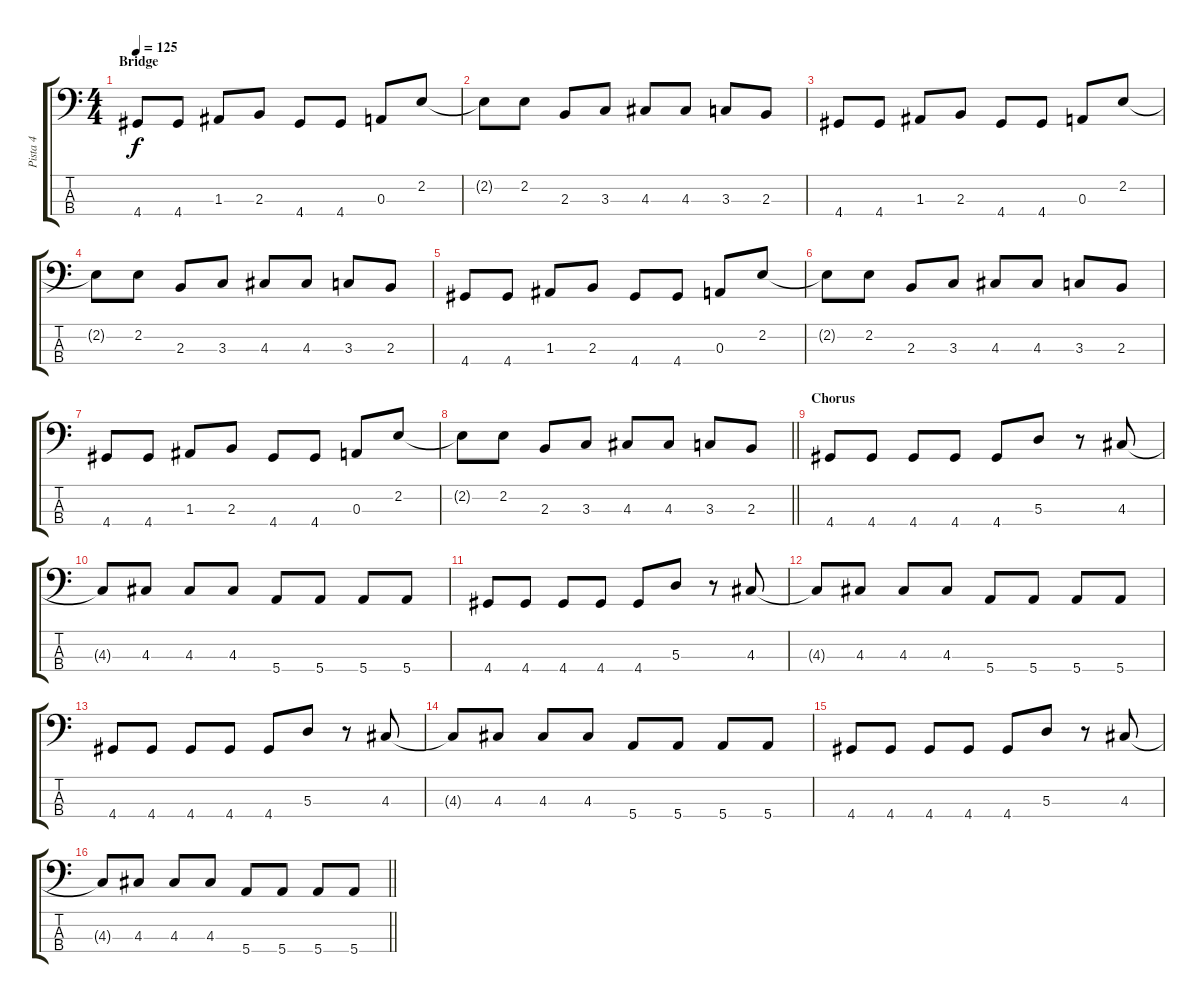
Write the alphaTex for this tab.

\track ("Pista 4" "Pista 4") {instrument electricbasspick}
\staff {score tabs}
\tuning (G2 D2 A1 E1) {hide}
\ts (4 4)
\section ("" "Bridge")
\tempo 125
\clef f4
\ks c
4.4.8{dy f} 4.4.8 1.3.8 2.3.8 4.4.8 4.4.8 0.3.8 2.2.8 |
2.2{t}.8 2.2.8 2.3.8 3.3.8 4.3.8 4.3.8 3.3.8 2.3.8 |
4.4.8 4.4.8 1.3.8 2.3.8 4.4.8 4.4.8 0.3.8 2.2.8 |
2.2{t}.8 2.2.8 2.3.8 3.3.8 4.3.8 4.3.8 3.3.8 2.3.8 |
4.4.8 4.4.8 1.3.8 2.3.8 4.4.8 4.4.8 0.3.8 2.2.8 |
2.2{t}.8 2.2.8 2.3.8 3.3.8 4.3.8 4.3.8 3.3.8 2.3.8 |
4.4.8 4.4.8 1.3.8 2.3.8 4.4.8 4.4.8 0.3.8 2.2.8 |
\barLineRight lightlight
2.2{t}.8 2.2.8 2.3.8 3.3.8 4.3.8 4.3.8 3.3.8 2.3.8 |
\section ("" "Chorus")
4.4.8 4.4.8 4.4.8 4.4.8 4.4.8 5.3.8 r.8 4.3.8 |
4.3{t}.8 4.3.8 4.3.8 4.3.8 5.4.8 5.4.8 5.4.8 5.4.8 |
4.4.8 4.4.8 4.4.8 4.4.8 4.4.8 5.3.8 r.8 4.3.8 |
4.3{t}.8 4.3.8 4.3.8 4.3.8 5.4.8 5.4.8 5.4.8 5.4.8 |
4.4.8 4.4.8 4.4.8 4.4.8 4.4.8 5.3.8 r.8 4.3.8 |
4.3{t}.8 4.3.8 4.3.8 4.3.8 5.4.8 5.4.8 5.4.8 5.4.8 |
4.4.8 4.4.8 4.4.8 4.4.8 4.4.8 5.3.8 r.8 4.3.8 |
\barLineRight lightlight
4.3{t}.8 4.3.8 4.3.8 4.3.8 5.4.8 5.4.8 5.4.8 5.4.8
